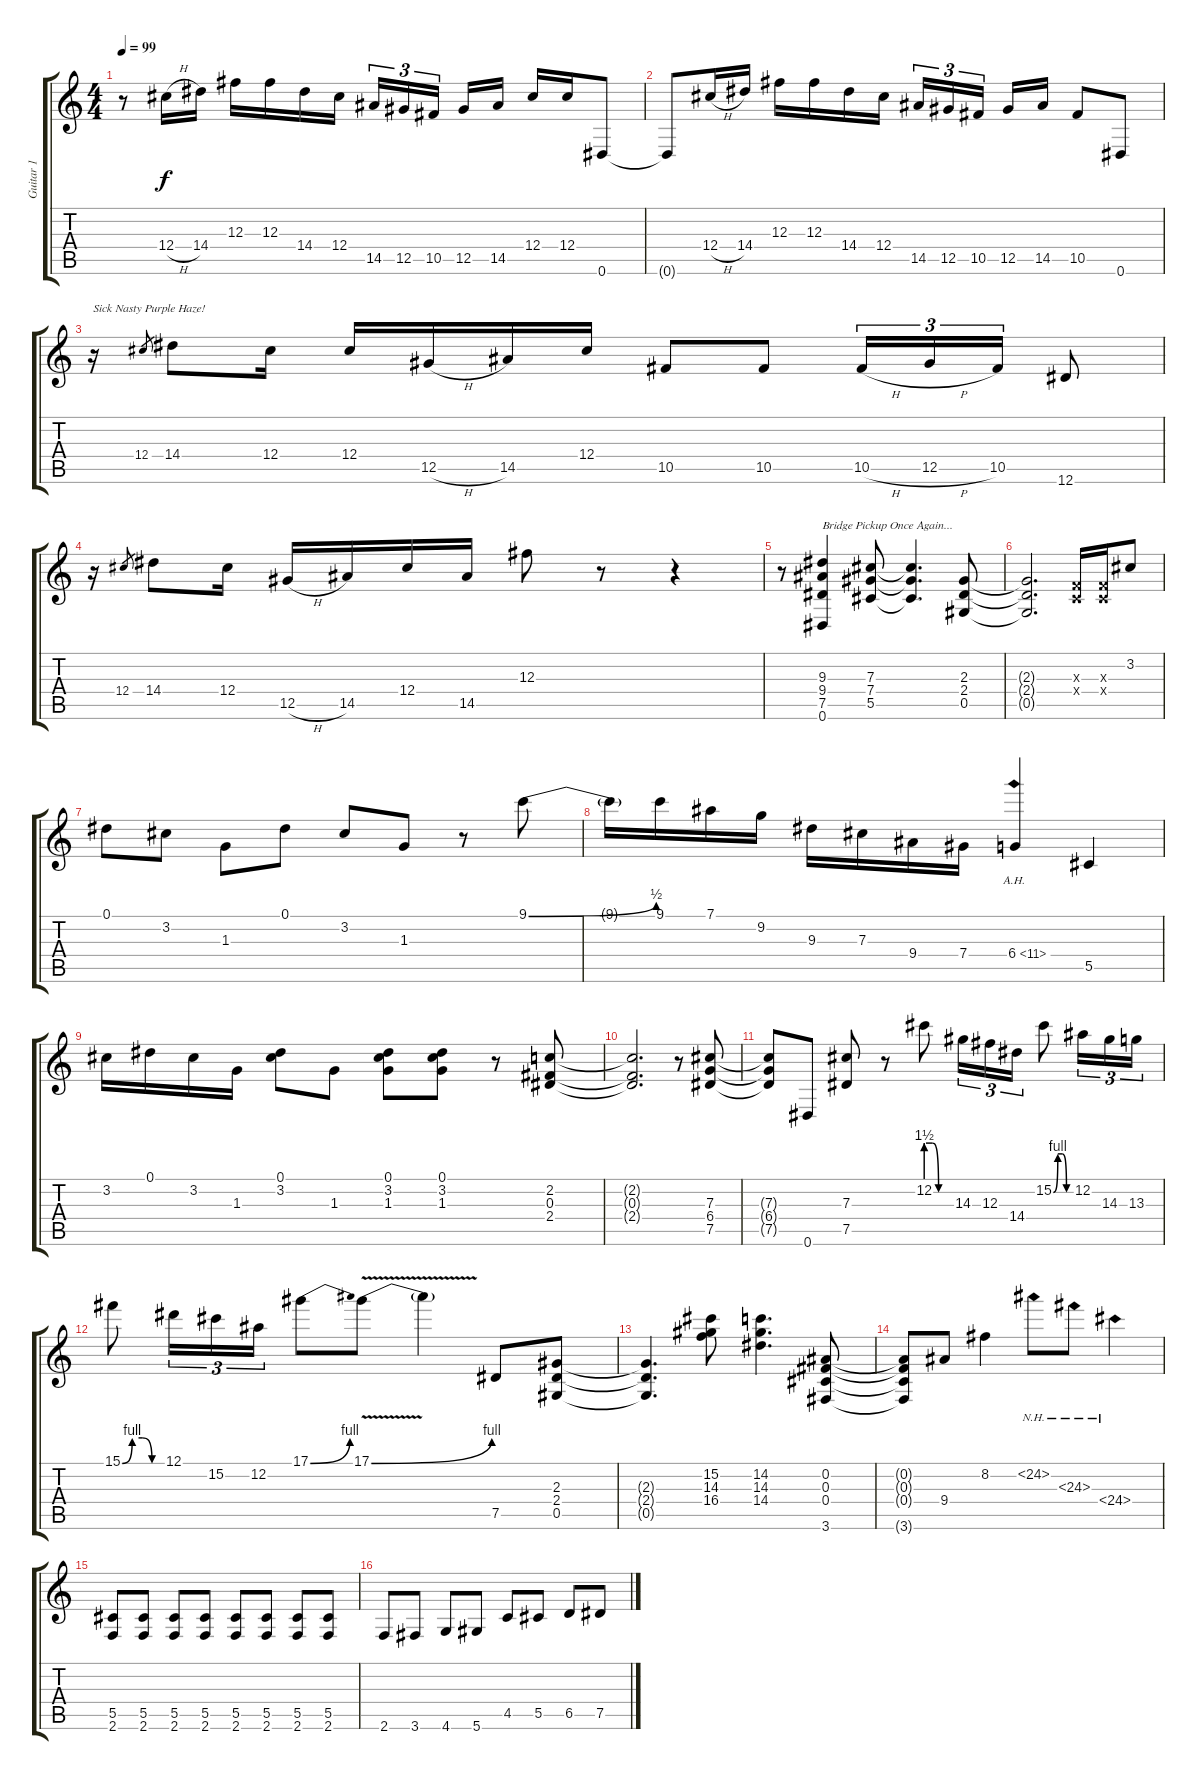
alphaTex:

\track ("Guitar 1" "Guitar 1") {instrument overdrivenguitar}
\staff {score tabs}
\tuning (Eb4 Bb3 Gb3 Db3 Ab2 Eb2) {hide}
\ts (4 4)
\tempo 99
\clef g2
\ks c
r.8{dy f} 12.4{h}.16 14.4.16 12.3.16 12.3.16 14.4.16 12.4.16 14.5.16{tu (3 2)} 12.5.16{tu (3 2)} 10.5.16{tu (3 2) beam splitsecondary} 12.5.16 14.5.16 12.4.16 12.4.16 0.6.8 |
0.6{t}.8 12.4{h}.16 14.4.16 12.3.16 12.3.16 14.4.16 12.4.16 14.5.16{tu (3 2)} 12.5.16{tu (3 2)} 10.5.16{tu (3 2) beam splitsecondary} 12.5.16 14.5.16 10.5.8 0.6.8 |
r.16{txt "Sick Nasty Purple Haze!"} 12.4.8{gr} 14.4.8 12.4.16 12.4.16 12.5{h}.16 14.5.16 12.4.16 10.5.8 10.5.8 10.5{h}.16{tu (3 2)} 12.5{h}.16{tu (3 2)} 10.5.16{tu (3 2)} 12.6.8 |
r.16 12.4.8{gr} 14.4.8 12.4.16 12.5{h}.16 14.5.16 12.4.16 14.5.16 12.3.8 r.8 r.4 |
r.8 (9.3 9.4 7.5 0.6).4{txt "Bridge Pickup Once Again..."} (7.3 7.4 5.5).8 (7.3{t} 7.4{t} 5.5{t}).4{d} (2.3 2.4 0.5).8 |
(2.3{t} 2.4{t} 0.5{t}).2{d} (-1.3{x} -1.4{x}).16 (-1.3{x} -1.4{x}).16 3.2.8 |
0.1.8 3.2.8 1.3.8 0.1.8 3.2.8 1.3.8 r.8 9.1{be (bend 0 0 60 2)}.8 |
9.1{t}.16 9.1.16 7.1.16 9.2.16 9.3.16 7.3.16 9.4.16 7.4.16 6.4{ah 5}.4 5.5.4 |
3.2.16 0.1.16 3.2.16 1.3.16 (0.1 3.2).8 1.3.8 (0.1 3.2 1.3).8 (0.1 3.2 1.3).8 r.8 (2.2 0.3 2.4).8 |
(2.2{t} 0.3{t} 2.4{t}).2{d} r.8 (7.3 6.4 7.5).8 |
(7.3{t} 6.4{t} 7.5{t}).8 0.6.8 (7.3 7.5).8 r.8 12.2{be (custom 0 6 15 6 30 0 60 0)}.8 14.3.16{tu (3 2)} 12.3.16{tu (3 2)} 14.4.16{tu (3 2)} 15.2{be (custom 0 0 15 4 30 4 45 0 60 0)}.8 12.2.16{tu (3 2)} 14.3.16{tu (3 2)} 13.3.16{tu (3 2)} |
15.1{be (custom 0 0 15 4 30 4 45 0 60 0)}.8 12.1.16{tu (3 2)} 15.2.16{tu (3 2)} 12.2.16{tu (3 2)} 17.1{be (bend 0 0 60 4)}.8 17.1{be (bend 0 0 60 4) v}.8 17.1{t}.4 7.5.8 (2.3 2.4 0.5).8 |
(2.3{t} 2.4{t} 0.5{t}).4{d} (15.2 14.3 16.4).8 (14.2 14.3 14.4).4{d} (0.2 0.3 0.4 3.6).8 |
(0.2{t} 0.3{t} 0.4{t} 3.6{t}).8 9.4.8 8.2.4 24.2{nh}.8 24.3{nh}.8 24.4{nh}.4 |
(5.5 2.6).8 (5.5 2.6).8 (5.5 2.6).8 (5.5 2.6).8 (5.5 2.6).8 (5.5 2.6).8 (5.5 2.6).8 (5.5 2.6).8 |
2.6.8 3.6.8 4.6.8 5.6.8 4.5.8 5.5.8 6.5.8 7.5.8
